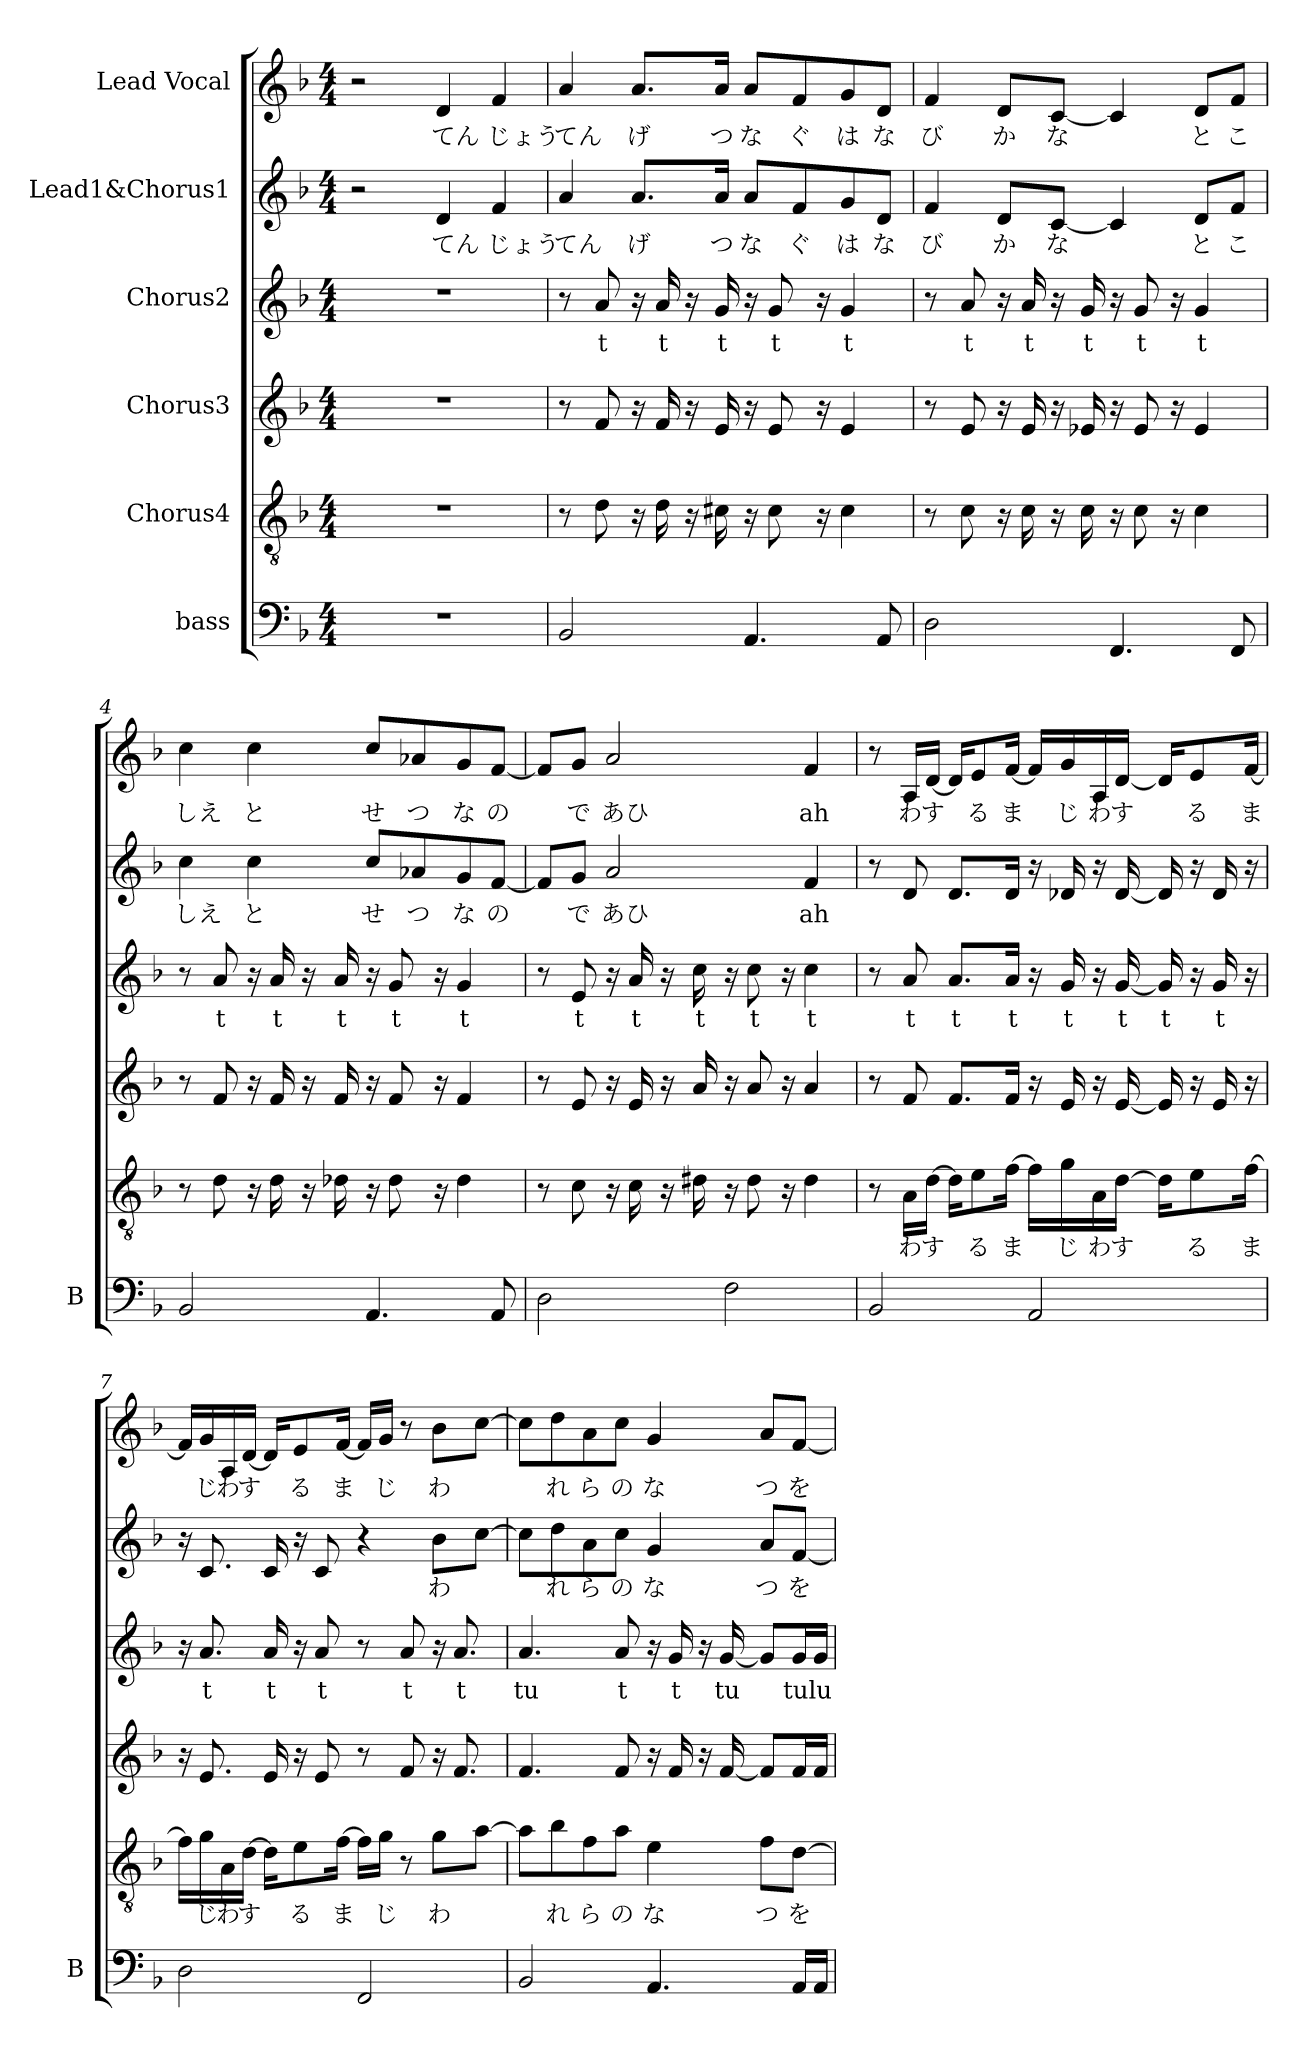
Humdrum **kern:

**kern	**kern	**text	**kern	**kern	**text	**kern	**text	**kern	**text
*part6	*part5	*part5	*part4	*part3	*part3	*part2	*part2	*part1	*part1
*staff6	*staff5	*staff5	*staff4	*staff3	*staff3	*staff2	*staff2	*staff1	*staff1
*I"bass	*I"Chorus4	*	*I"Chorus3	*I"Chorus2	*	*I"Lead1&amp;Chorus1	*	*I"Lead Vocal	*
*I'B	*	*	*	*	*	*	*	*	*
*clefF4	*clefGv2	*	*clefG2	*clefG2	*	*clefG2	*	*clefG2	*
*k[b-]	*k[b-]	*	*k[b-]	*k[b-]	*	*k[b-]	*	*k[b-]	*
*M4/4	*M4/4	*	*M4/4	*M4/4	*	*M4/4	*	*M4/4	*
=1	=1	=1	=1	=1	=1	=1	=1	=1	=1
1r	1r	.	1r	1r	.	2r	.	2r	.
*	*	*	*	*	*	*	*	*MM125	*
.	.	.	.	.	.	4d	てん	4d	てん
.	.	.	.	.	.	4f	じょう	4f	じょう
=2	=2	=2	=2	=2	=2	=2	=2	=2	=2
2BB-	8r	.	8r	8r	.	4a	てん	4a	てん
.	8d	.	8f	8a	t	.	.	.	.
.	16r	.	16r	16r	.	8.aL	げ	8.aL	げ
.	16d	.	16f	16a	t	.	.	.	.
.	16r	.	16r	16r	.	.	.	.	.
.	16c#X	.	16e	16g	t	16aJk	つ	16aJk	つ
4.AA	16r	.	16r	16r	.	8aL	な	8aL	な
.	8c#	.	8e	8g	t	.	.	.	.
.	.	.	.	.	.	8f	ぐ	8f	ぐ
.	16r	.	16r	16r	.	.	.	.	.
.	4c#	.	4e	4g	t	8g	は	8g	は
8AA	.	.	.	.	.	8dJ	な	8dJ	な
=3	=3	=3	=3	=3	=3	=3	=3	=3	=3
2D	8r	.	8r	8r	.	4f	び	4f	び
.	8c	.	8e	8a	t	.	.	.	.
.	16r	.	16r	16r	.	8dL	か	8dL	か
.	16c	.	16e	16a	t	.	.	.	.
.	16r	.	16r	16r	.	[8cJ	な	[8cJ	な
.	16c	.	16e-X	16g	t	.	.	.	.
4.FF	16r	.	16r	16r	.	4c]	.	4c]	.
.	8c	.	8e-	8g	t	.	.	.	.
.	16r	.	16r	16r	.	.	.	.	.
.	4c	.	4e-	4g	t	8dL	と	8dL	と
8FF	.	.	.	.	.	8fJ	こ	8fJ	こ
=4	=4	=4	=4	=4	=4	=4	=4	=4	=4
2BB-	8r	.	8r	8r	.	4cc	しえ	4cc	しえ
.	8d	.	8f	8a	t	.	.	.	.
.	16r	.	16r	16r	.	4cc	と	4cc	と
.	16d	.	16f	16a	t	.	.	.	.
.	16r	.	16r	16r	.	.	.	.	.
.	16d-X	.	16f	16a	t	.	.	.	.
4.AA	16r	.	16r	16r	.	8ccL	せ	8ccL	せ
.	8d-	.	8f	8g	t	.	.	.	.
.	.	.	.	.	.	8a-X	つ	8a-X	つ
.	16r	.	16r	16r	.	.	.	.	.
.	4d-	.	4f	4g	t	8g	な	8g	な
8AA	.	.	.	.	.	[8fJ	の	[8fJ	の
=5	=5	=5	=5	=5	=5	=5	=5	=5	=5
2D	8r	.	8r	8r	.	8fL]	.	8fL]	.
.	8c	.	8e	8e	t	8gJ	で	8gJ	で
.	16r	.	16r	16r	.	2a	あひ	2a	あひ
.	16c	.	16e	16a	t	.	.	.	.
.	16r	.	16r	16r	.	.	.	.	.
.	16d#X	.	16a	16cc	t	.	.	.	.
2F	16r	.	16r	16r	.	.	.	.	.
.	8d#	.	8a	8cc	t	.	.	.	.
.	16r	.	16r	16r	.	.	.	.	.
.	4d#	.	4a	4cc	t	4f	ah	4f	ah
=6	=6	=6	=6	=6	=6	=6	=6	=6	=6
2BB-	8r	.	8r	8r	.	8r	.	8r	.
.	16ALL	わ	8f	8a	t	8d	.	16ALL	わ
.	[16dJJ	す	.	.	.	.	.	[16dJJ	す
.	16dKL]	.	8.fL	8.aL	t	8.dL	.	16dKL]	.
.	8e	る	.	.	.	.	.	8e	る
.	[16fJk	ま	16fJk	16aJk	t	16dJk	.	[16fJk	ま
2AA	16fLL]	.	16r	16r	.	16r	.	16fLL]	.
.	16g	じ	16e	16g	t	16d-X	.	16g	じ
.	16A	わ	16r	16r	.	16r	.	16A	わ
.	[16dJJ	す	[16e	[16g	t	[16d-	.	[16dJJ	す
.	16dKL]	.	16e]	16g]	t	16d-]	.	16dKL]	.
.	8e	る	16r	16r	.	16r	.	8e	る
.	.	.	16e	16g	t	16d-	.	.	.
.	[16fJk	ま	16r	16r	.	16r	.	[16fJk	ま
=7	=7	=7	=7	=7	=7	=7	=7	=7	=7
2D	16fLL]	.	16r	16r	.	16r	.	16fLL]	.
.	16g	じ	8.e	8.a	t	8.c	.	16g	じ
.	16A	わ	.	.	.	.	.	16A	わ
.	[16dJJ	す	.	.	.	.	.	[16dJJ	す
.	16dKL]	.	16e	16a	t	16c	.	16dKL]	.
.	8e	る	16r	16r	.	16r	.	8e	る
.	.	.	8e	8a	t	8c	.	.	.
.	[16fJk	ま	.	.	.	.	.	[16fJk	ま
2FF	16fLL]	.	8r	8r	.	4r	.	16fLL]	.
.	16gJJ	じ	.	.	.	.	.	16gJJ	じ
.	8r	.	8f	8a	t	.	.	8r	.
.	8gL	わ	16r	16r	.	8b-L	わ	8b-L	わ
.	.	.	8.f	8.a	t	.	.	.	.
.	[8aJ	.	.	.	.	[8ccJ	.	[8ccJ	.
=8	=8	=8	=8	=8	=8	=8	=8	=8	=8
2BB-	8aL]	.	4.f	4.a	tu	8ccL]	.	8ccL]	.
.	8b-	れ	.	.	.	8dd	れ	8dd	れ
.	8f	ら	.	.	.	8a	ら	8a	ら
.	8aJ	の	8f	8a	t	8ccJ	の	8ccJ	の
4.AA	4e	な	16r	16r	.	4g	な	4g	な
.	.	.	16f	16g	t	.	.	.	.
.	.	.	16r	16r	.	.	.	.	.
.	.	.	[16f	[16g	tu	.	.	.	.
.	8fL	つ	8fL]	8gL]	.	8aL	つ	8aL	つ
16AALL	[8dJ	を	16fL	16gL	tu	[8fJ	を	[8fJ	を
16AAJJ	.	.	16fJJ	16gJJ	lu	.	.	.	.
=	=	=	=	=	=	=	=	=	=
*-	*-	*-	*-	*-	*-	*-	*-	*-	*-
